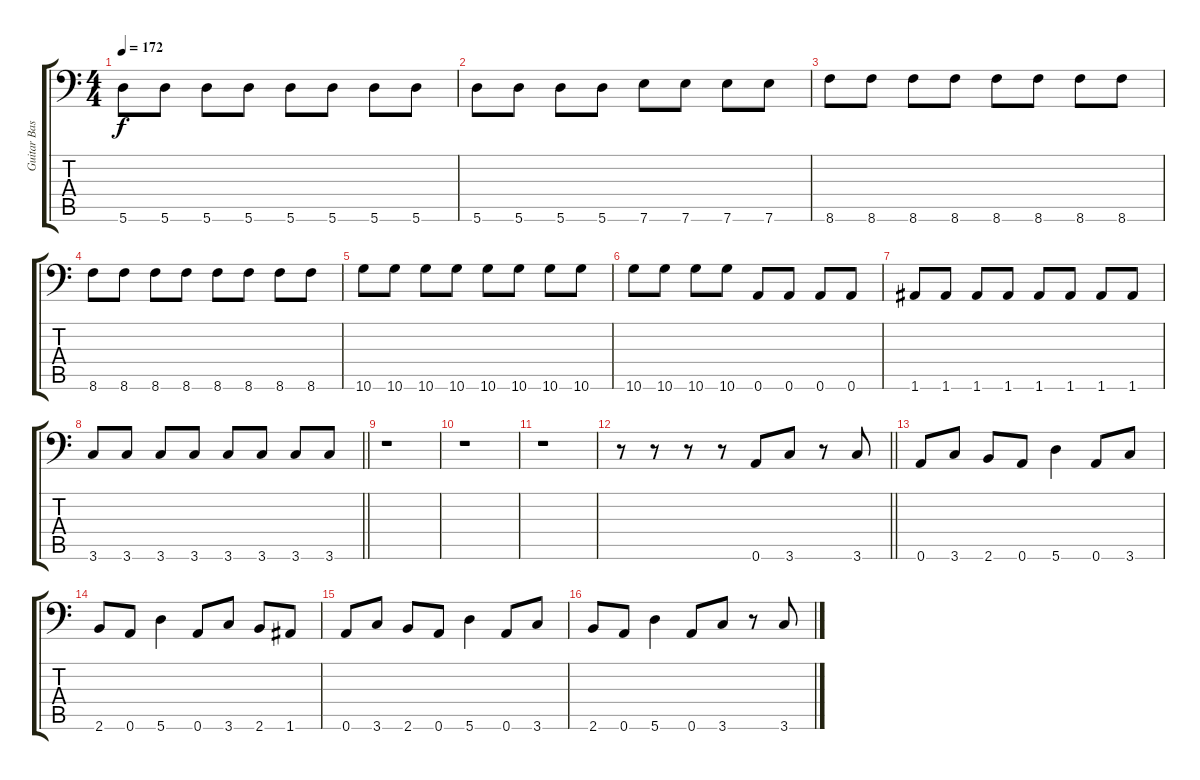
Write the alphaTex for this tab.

\track ("Guitar Bass" "Guitar Bas") {instrument electricbassfinger}
\staff {score tabs}
\tuning (B3 Gb3 D3 A2 E2 A1) {hide}
\ts (4 4)
\tempo 172
\clef f4
\ks c
5.6.8{dy f} 5.6.8 5.6.8 5.6.8 5.6.8 5.6.8 5.6.8 5.6.8 |
5.6.8 5.6.8 5.6.8 5.6.8 7.6.8 7.6.8 7.6.8 7.6.8 |
8.6.8 8.6.8 8.6.8 8.6.8 8.6.8 8.6.8 8.6.8 8.6.8 |
8.6.8 8.6.8 8.6.8 8.6.8 8.6.8 8.6.8 8.6.8 8.6.8 |
10.6.8 10.6.8 10.6.8 10.6.8 10.6.8 10.6.8 10.6.8 10.6.8 |
10.6.8 10.6.8 10.6.8 10.6.8 0.6.8 0.6.8 0.6.8 0.6.8 |
1.6.8 1.6.8 1.6.8 1.6.8 1.6.8 1.6.8 1.6.8 1.6.8 |
\barLineRight lightlight
3.6.8 3.6.8 3.6.8 3.6.8 3.6.8 3.6.8 3.6.8 3.6.8 |
r.1 |
r.1 |
r.1 |
\barLineRight lightlight
r.8 r.8 r.8 r.8 0.6.8 3.6.8 r.8 3.6.8 |
0.6.8 3.6.8 2.6.8 0.6.8 5.6.4 0.6.8 3.6.8 |
2.6.8 0.6.8 5.6.4 0.6.8 3.6.8 2.6.8 1.6.8 |
0.6.8 3.6.8 2.6.8 0.6.8 5.6.4 0.6.8 3.6.8 |
2.6.8 0.6.8 5.6.4 0.6.8 3.6.8 r.8 3.6.8
